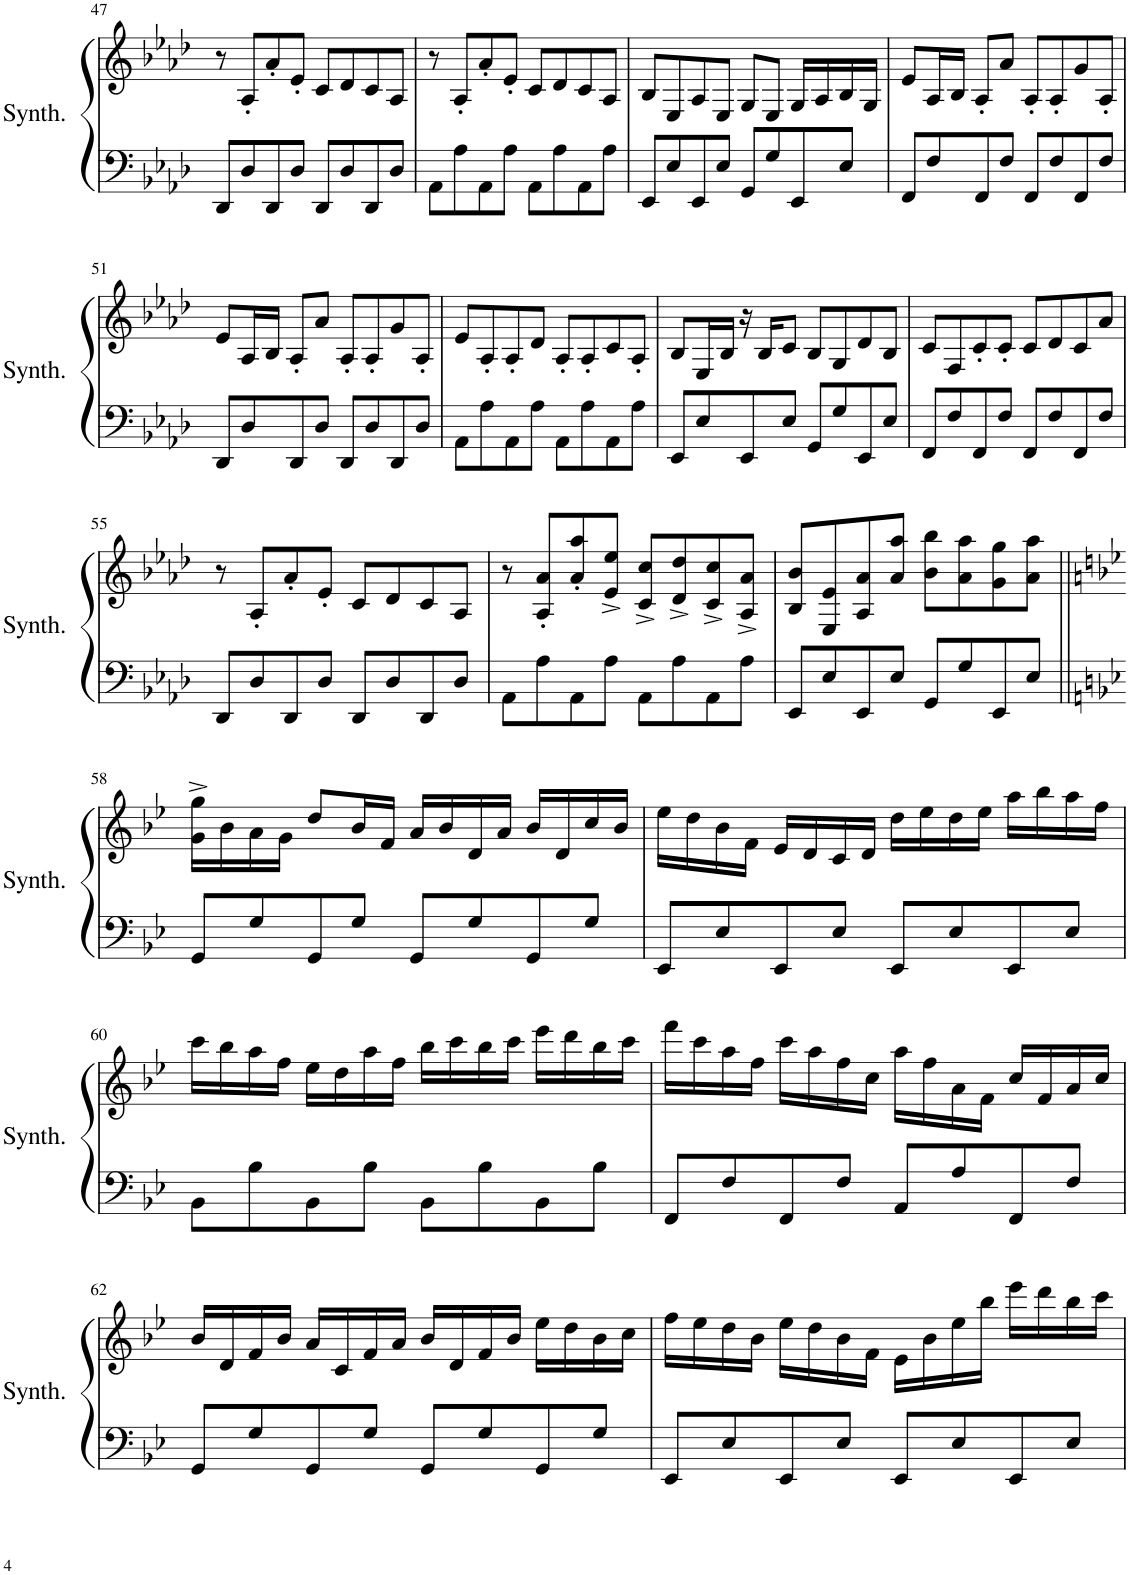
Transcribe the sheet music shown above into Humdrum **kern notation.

**kern	**kern
*part1	*part1
*staff2	*staff1
*I"Keyboard Synthesizer	*
*I'Synth.	*
!!LO:PB:g=z
*clefF4	*clefG2
*k[b-e-a-d-]	*k[b-e-a-d-]
*M4/4	*M4/4
=47	=47
8DD-/L	8r
8D-/	8A-'/L
8DD-/	8a-'/
8D-/J	8e-'/J
8DD-/L	8c/L
8D-/	8d-/
8DD-/	8c/
8D-/J	8A-/J
=48	=48
8AA-\L	8r
8A-\	8A-'/L
8AA-\	8a-'/
8A-\J	8e-'/J
8AA-\L	8c/L
8A-\	8d-/
8AA-\	8c/
8A-\J	8A-/J
=49	=49
8EE-/L	8B-/L
8E-/	8E-/
8EE-/	8A-/
8E-/J	8E-/J
8GG/L	8G/L
8G/	8E-/J
8EE-/	16G/LL
.	16A-/
8E-/J	16B-/
.	16G/JJ
=50	=50
8FF/L	8e-/L
8F/	16A-/L
.	16B-/JJ
8FF/	8A-'/L
8F/J	8a-/J
8FF/L	8A-'/L
8F/	8A-'/
8FF/	8g/
8F/J	8A-'/J
!!LO:LB:g=z
=51	=51
8DD-/L	8e-/L
8D-/	16A-/L
.	16B-/JJ
8DD-/	8A-'/L
8D-/J	8a-/J
8DD-/L	8A-'/L
8D-/	8A-'/
8DD-/	8g/
8D-/J	8A-'/J
=52	=52
8AA-\L	8e-/L
8A-\	8A-'/
8AA-\	8A-'/
8A-\J	8d-/J
8AA-\L	8A-'/L
8A-\	8A-'/
8AA-\	8c/
8A-\J	8A-'/J
=53	=53
8EE-/L	8B-/L
8E-/	16E-/L
.	16B-/JJ
8EE-/	16r
.	16B-/KL
8E-/J	8c/J
8GG/L	8B-/L
8G/	8G/
8EE-/	8d-/
8E-/J	8B-/J
=54	=54
8FF/L	8c/L
8F/	8F/
8FF/	8c'/
8F/J	8c'/J
8FF/L	8c/L
8F/	8d-/
8FF/	8c/
8F/J	8a-/J
!!LO:LB:g=z
=55	=55
8DD-/L	8r
8D-/	8A-'/L
8DD-/	8a-'/
8D-/J	8e-'/J
8DD-/L	8c/L
8D-/	8d-/
8DD-/	8c/
8D-/J	8A-/J
=56	=56
8AA-\L	8r
8A-\	8A-/' 8a-/'L
8AA-\	8a-/' 8aa-/'
8A-\J	8e-/^ 8ee-/^J
8AA-\L	8c/^ 8cc/^L
8A-\	8d-/^ 8dd-/^
8AA-\	8c/^ 8cc/^
8A-\J	8A-/^ 8a-/^J
=57	=57
8EE-/L	8B-/ 8b-/L
8E-/	8E-/ 8e-/
8EE-/	8A-/ 8a-/
8E-/J	8a-/ 8aa-/J
8GG/L	8b-\ 8bb-\L
8G/	8a-\ 8aa-\
8EE-/	8g\ 8gg\
8E-/J	8a-\ 8aa-\J
!!LO:LB:g=z
=58||	=58||
*k[b-e-]	*k[b-e-]
8GG/L	16g\^ 16gg\^LL
.	16b-\
8G/	16a\
.	16g\JJ
8GG/	8dd/L
8G/J	16b-/L
.	16f/JJ
8GG/L	16a/LL
.	16b-/
8G/	16d/
.	16a/JJ
8GG/	16b-/LL
.	16d/
8G/J	16cc/
.	16b-/JJ
=59	=59
8EE-/L	16ee-\LL
.	16dd\
8E-/	16b-\
.	16f\JJ
8EE-/	16e-/LL
.	16d/
8E-/J	16c/
.	16d/JJ
8EE-/L	16dd\LL
.	16ee-\
8E-/	16dd\
.	16ee-\JJ
8EE-/	16aa\LL
.	16bb-\
8E-/J	16aa\
.	16ff\JJ
!!LO:LB:g=z
=60	=60
8BB-\L	16ccc\LL
.	16bb-\
8B-\	16aa\
.	16ff\JJ
8BB-\	16ee-\LL
.	16dd\
8B-\J	16aa\
.	16ff\JJ
8BB-\L	16bb-\LL
.	16ccc\
8B-\	16bb-\
.	16ccc\JJ
8BB-\	16eee-\LL
.	16ddd\
8B-\J	16bb-\
.	16ccc\JJ
=61	=61
8FF/L	16fff\LL
.	16ccc\
8F/	16aa\
.	16ff\JJ
8FF/	16ccc\LL
.	16aa\
8F/J	16ff\
.	16cc\JJ
8AA/L	16aa\LL
.	16ff\
8A/	16a\
.	16f\JJ
8FF/	16cc/LL
.	16f/
8F/J	16a/
.	16cc/JJ
!!LO:LB:g=z
=62	=62
8GG/L	16b-/LL
.	16d/
8G/	16f/
.	16b-/JJ
8GG/	16a/LL
.	16c/
8G/J	16f/
.	16a/JJ
8GG/L	16b-/LL
.	16d/
8G/	16f/
.	16b-/JJ
8GG/	16ee-\LL
.	16dd\
8G/J	16b-\
.	16cc\JJ
=63	=63
8EE-/L	16ff\LL
.	16ee-\
8E-/	16dd\
.	16b-\JJ
8EE-/	16ee-\LL
.	16dd\
8E-/J	16b-\
.	16f\JJ
8EE-/L	16e-\LL
.	16b-\
8E-/	16ee-\
.	16bb-\JJ
8EE-/	16eee-\LL
.	16ddd\
8E-/J	16bb-\
.	16ccc\JJ
=	=
*-	*-
